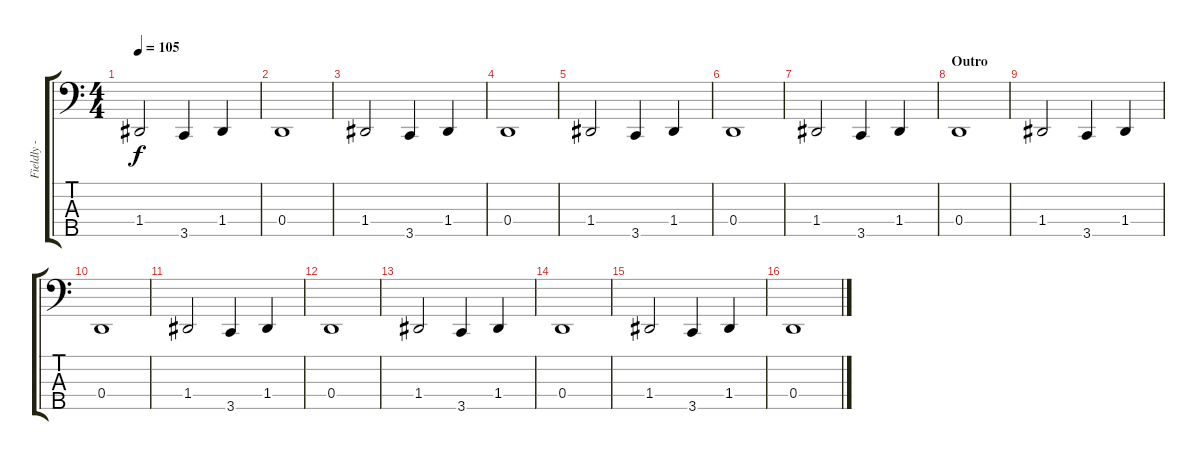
\track ("Fieldly - Bass" "Fieldly - ") {instrument electricbassfinger}
\staff {score tabs}
\tuning (F2 C2 G1 D1 A0) {hide}
\ts (4 4)
\tempo 105
\clef f4
\ks c
1.4.2{dy f} 3.5.4 1.4.4 |
0.4.1 |
1.4.2 3.5.4 1.4.4 |
0.4.1 |
1.4.2 3.5.4 1.4.4 |
0.4.1 |
1.4.2 3.5.4 1.4.4 |
\section ("" "Outro")
0.4.1 |
1.4.2 3.5.4 1.4.4 |
0.4.1 |
1.4.2 3.5.4 1.4.4 |
0.4.1 |
1.4.2 3.5.4 1.4.4 |
0.4.1 |
1.4.2 3.5.4 1.4.4 |
0.4.1
